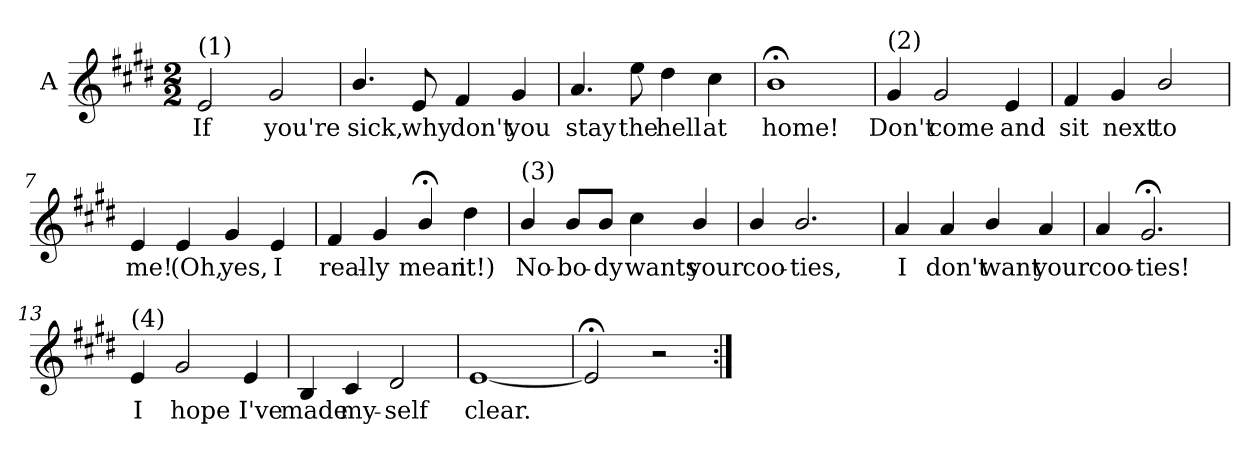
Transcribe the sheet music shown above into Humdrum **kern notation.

**kern	**text
*part1	*part1
*staff1	*staff1
*I"A	*
*clefG2	*
*ITrd1c2	*
*k[f#c#]	*
*D:	*
*M2/2	*
=1	=1
!LO:TX:a:t=(1)	!
!	!LO:LY:b
2d/	If
!	!LO:LY:b
2f#/	you're
=2	=2
!	!LO:LY:b
4.a/	sick,
!	!LO:LY:b
8d/	why
!	!LO:LY:b
4e/	don't
!	!LO:LY:b
4f#/	you
=3	=3
!	!LO:LY:b
4.g/	stay
!	!LO:LY:b
8dd\	the
!	!LO:LY:b
4cc#\	hell
!	!LO:LY:b
4b\	at
=4	=4
!	!LO:LY:b
1a;	home!
=5	=5
!LO:TX:a:t=(2)	!
!	!LO:LY:b
4f#/	Don't
!	!LO:LY:b
2f#/	come
!	!LO:LY:b
4d/	and
!!LO:LB:g=z
=6	=6
!	!LO:LY:b
4e/	sit
!	!LO:LY:b
4f#/	next
!	!LO:LY:b
2a/	to
=7	=7
!	!LO:LY:b
4d/	me!
!	!LO:LY:b
4d/	(Oh,
!	!LO:LY:b
4f#/	yes,
!	!LO:LY:b
4d/	I
=8	=8
!	!LO:LY:b
4e/	real-
!	!LO:LY:b
4f#/	-ly
!	!LO:LY:b
4a;/	mean
!	!LO:LY:b
4cc#\	it!)
=9	=9
!LO:TX:a:t=(3)	!
!	!LO:LY:b
4a/	No-
!	!LO:LY:b
8a/L	-bo-
!	!LO:LY:b
8a/J	-dy
!	!LO:LY:b
4b\	wants
!	!LO:LY:b
4a/	your
=10	=10
!	!LO:LY:b
4a/	coo-
!	!LO:LY:b
2.a/	-ties,
=11	=11
!	!LO:LY:b
4g/	I
!	!LO:LY:b
4g/	don't
!	!LO:LY:b
4a/	want
!	!LO:LY:b
4g/	your
!!LO:LB:g=z
=12	=12
!	!LO:LY:b
4g/	coo-
!	!LO:LY:b
2.f#;/	-ties!
=13	=13
!LO:TX:a:t=(4)	!
!	!LO:LY:b
4d/	I
!	!LO:LY:b
2f#/	hope
!	!LO:LY:b
4d/	I've
=14	=14
!	!LO:LY:b
4A/	made
!	!LO:LY:b
4B/	my-
!	!LO:LY:b
2c#/	-self
=15	=15
!	!LO:LY:b
[1d	clear.
=16	=16
2d;/]	.
2r	.
=:|!	=:|!
*-	*-
